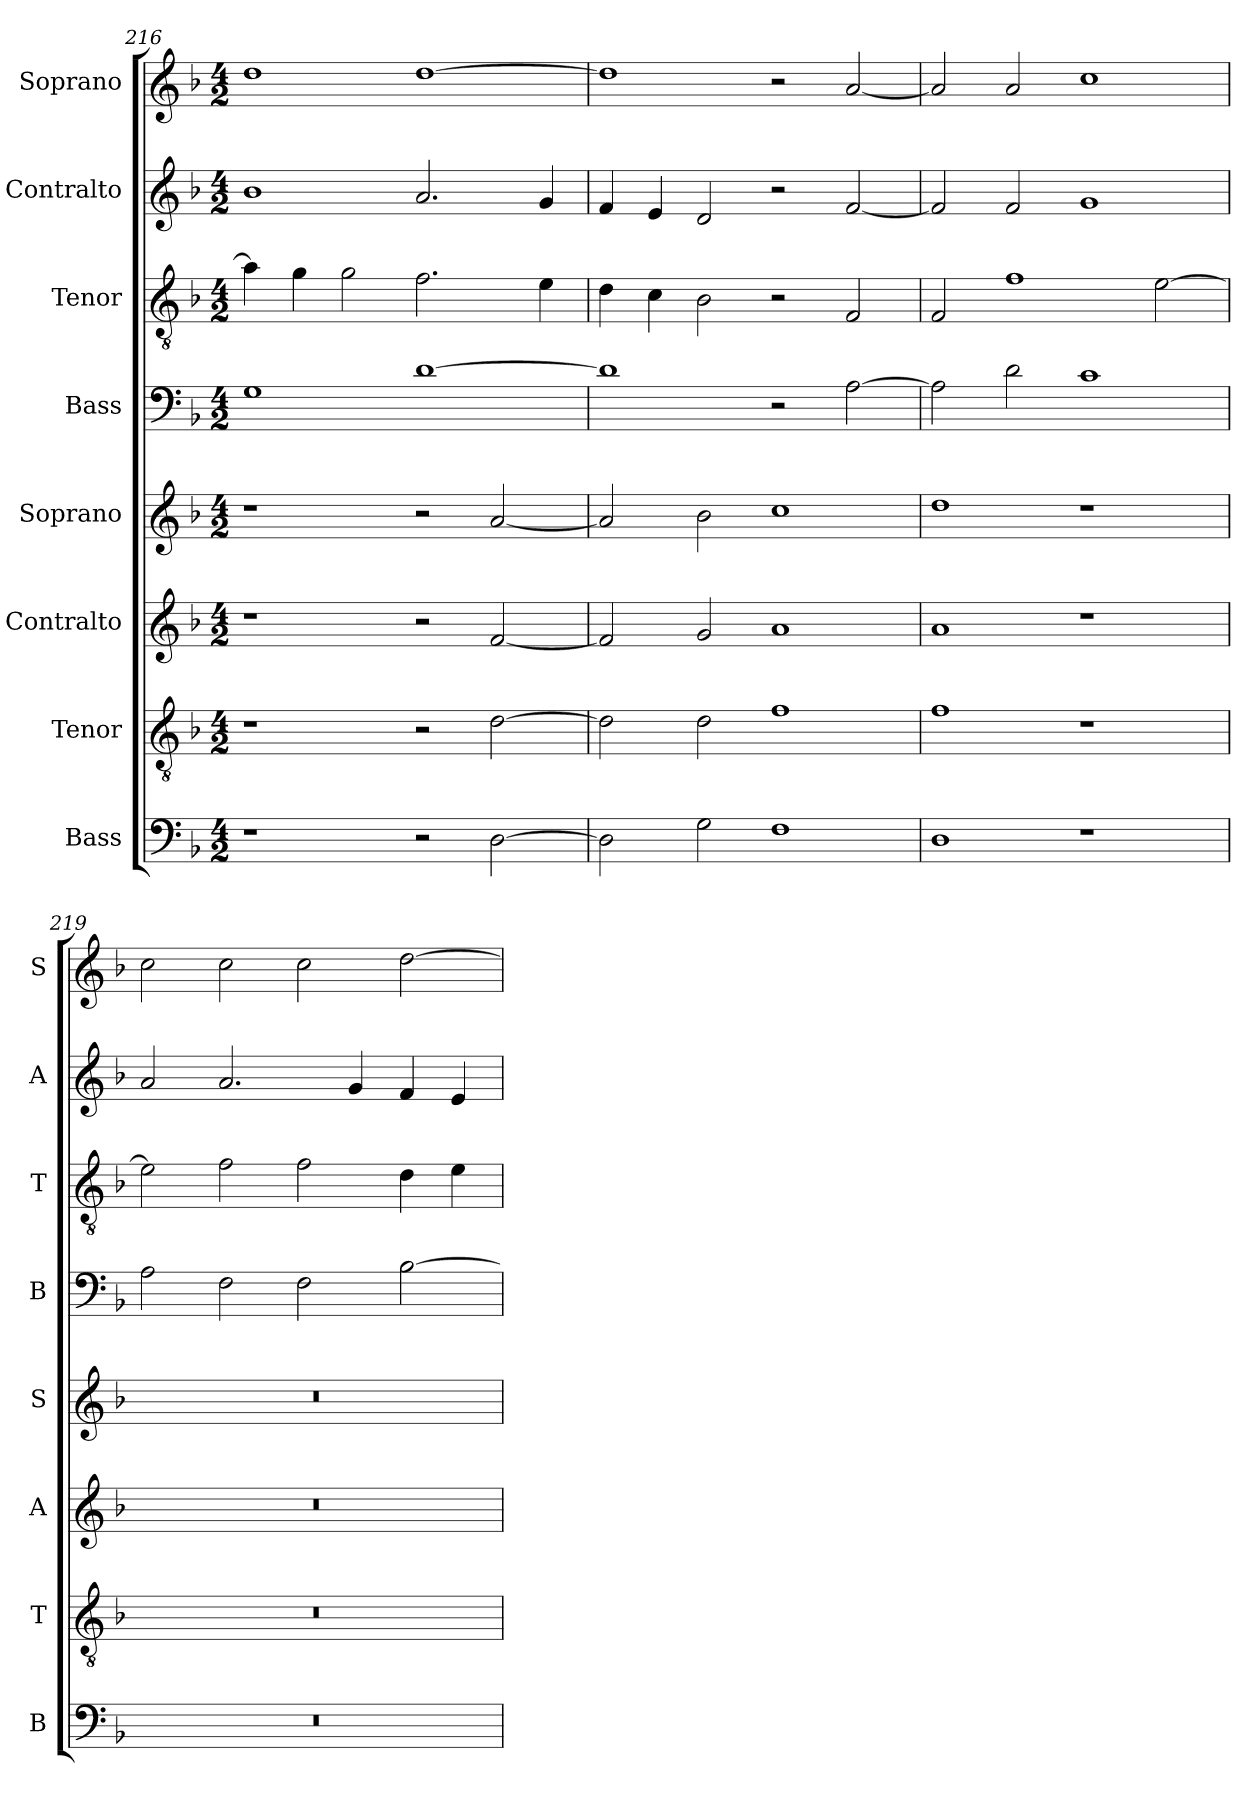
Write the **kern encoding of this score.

**kern	**kern	**kern	**kern	**kern	**kern	**kern	**kern
*part8	*part7	*part6	*part5	*part4	*part3	*part2	*part1
*staff8	*staff7	*staff6	*staff5	*staff4	*staff3	*staff2	*staff1
*I"Bass	*I"Tenor	*I"Contralto	*I"Soprano	*I"Bass	*I"Tenor	*I"Contralto	*I"Soprano
*I'B	*I'T	*I'A	*I'S	*I'B	*I'T	*I'A	*I'S
*clefF4	*clefGv2	*clefG2	*clefG2	*clefF4	*clefGv2	*clefG2	*clefG2
*k[b-]	*k[b-]	*k[b-]	*k[b-]	*k[b-]	*k[b-]	*k[b-]	*k[b-]
*G:dor	*G:dor	*G:dor	*G:dor	*G:dor	*G:dor	*G:dor	*G:dor
*M4/2	*M4/2	*M4/2	*M4/2	*M4/2	*M4/2	*M4/2	*M4/2
=216	=216	=216	=216	=216	=216	=216	=216
1r	1r	1r	1r	1G	4a]	1b-	1dd
.	.	.	.	.	4g	.	.
.	.	.	.	.	2g	.	.
2r	2r	2r	2r	[1d	2.f	2.a	[1dd
[2D	[2d	[2f	[2a	.	.	.	.
.	.	.	.	.	4e	4g	.
=217	=217	=217	=217	=217	=217	=217	=217
2D]	2d]	2f]	2a]	1d]	4d	4f	1dd]
.	.	.	.	.	4c	4e	.
2G	2d	2g	2b-	.	2B-	2d	.
1F	1f	1a	1cc	2r	2r	2r	2r
.	.	.	.	[2A	2F	[2f	[2a
=218	=218	=218	=218	=218	=218	=218	=218
1D	1f	1a	1dd	2A]	2F	2f]	2a]
.	.	.	.	2d	1f	2f	2a
1r	1r	1r	1r	1c	.	1g	1cc
.	.	.	.	.	[2e	.	.
=219	=219	=219	=219	=219	=219	=219	=219
0r	0r	0r	0r	2A	2e]	2a	2cc
.	.	.	.	2F	2f	2.a	2cc
.	.	.	.	2F	2f	.	2cc
.	.	.	.	.	.	4g	.
.	.	.	.	[2B-	4d	4f	[2dd
.	.	.	.	.	4e	4e	.
=	=	=	=	=	=	=	=
*-	*-	*-	*-	*-	*-	*-	*-
